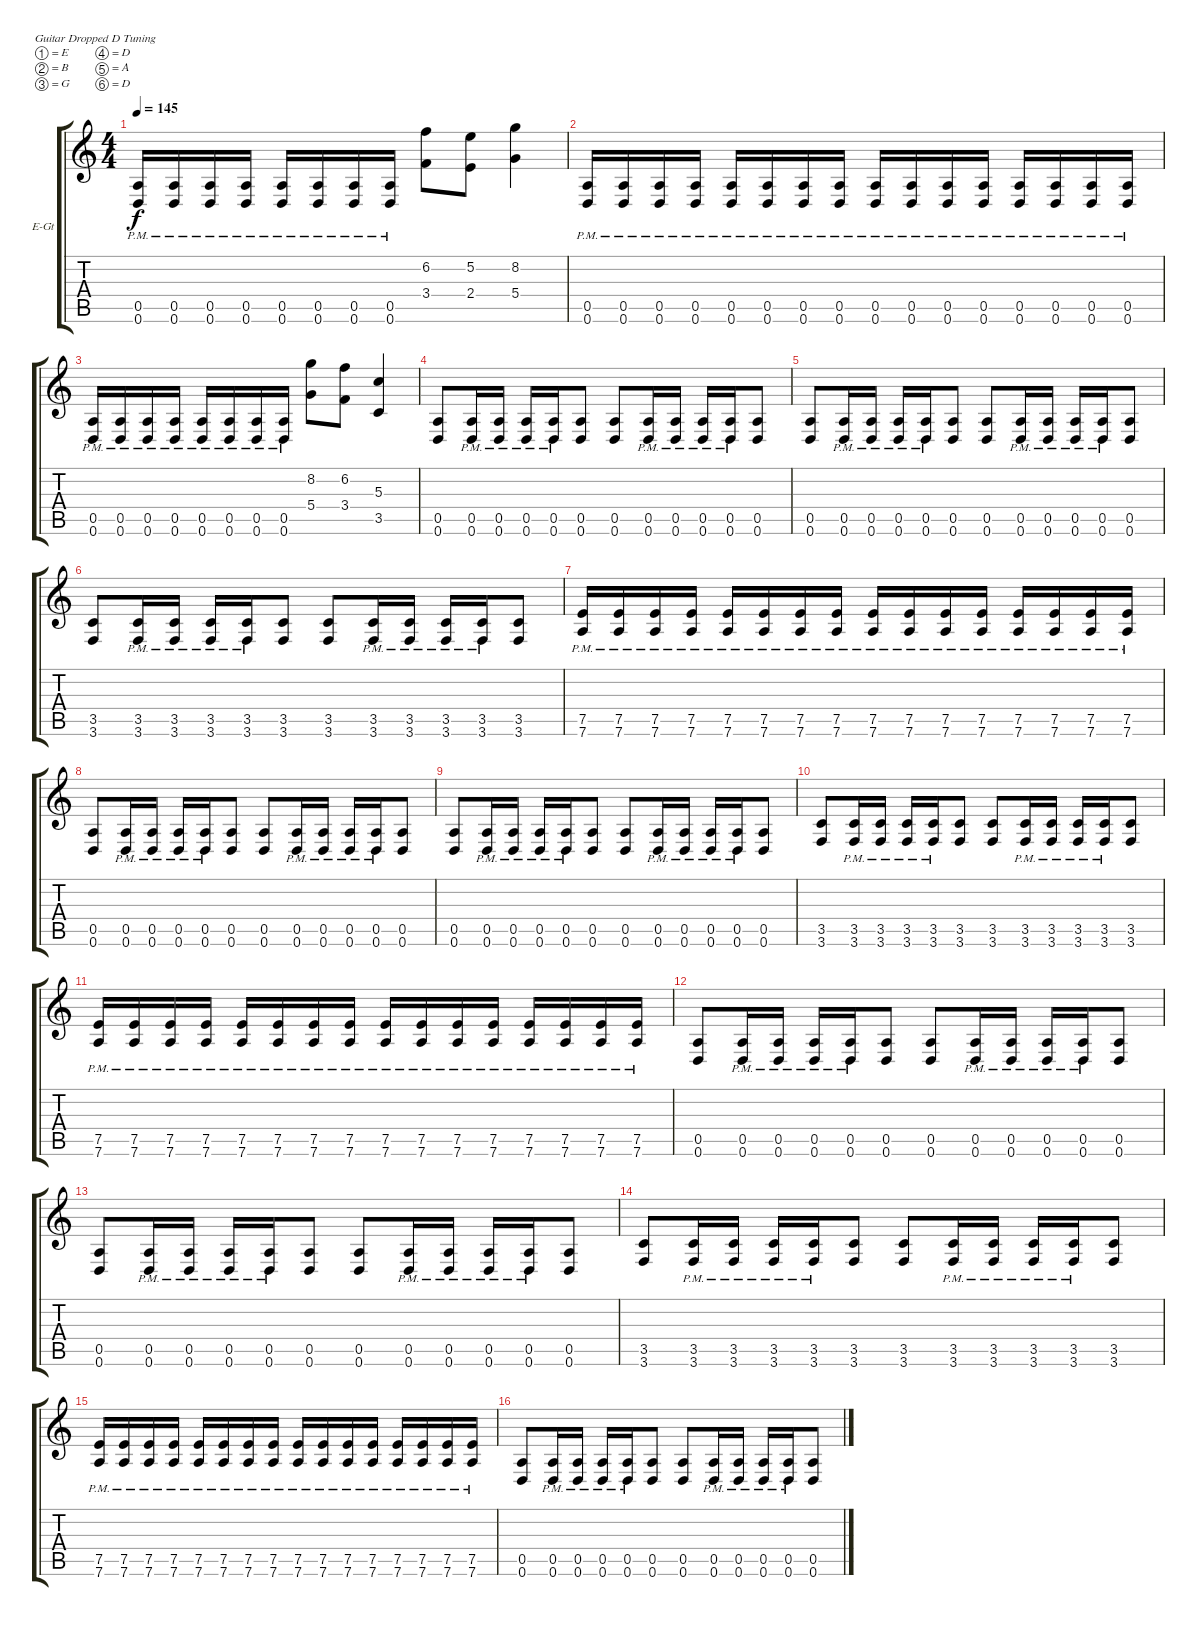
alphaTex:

\bracketExtendMode groupsimilarinstruments
\firstSystemTrackNameOrientation horizontal
\otherSystemsTrackNameOrientation horizontal
\track ("Spur 1" "E-Gt") {instrument distortionguitar}
\staff {score tabs}
\tuning (E4 B3 G3 D3 A2 D2)
\ts (4 4)
\tempo 145
\clef g2
\ks c
(0.5{pm} 0.6{pm}).16{dy f} (0.5{pm} 0.6{pm}).16 (0.5{pm} 0.6{pm}).16 (0.5{pm} 0.6{pm}).16 (0.5{pm} 0.6{pm}).16 (0.5{pm} 0.6{pm}).16 (0.5{pm} 0.6{pm}).16 (0.5{pm} 0.6{pm}).16 (6.2 3.4).8 (5.2 2.4).8 (8.2 5.4).4 |
(0.5{pm} 0.6{pm}).16 (0.5{pm} 0.6{pm}).16 (0.5{pm} 0.6{pm}).16 (0.5{pm} 0.6{pm}).16 (0.5{pm} 0.6{pm}).16 (0.5{pm} 0.6{pm}).16 (0.5{pm} 0.6{pm}).16 (0.5{pm} 0.6{pm}).16 (0.5{pm} 0.6{pm}).16 (0.5{pm} 0.6{pm}).16 (0.5{pm} 0.6{pm}).16 (0.5{pm} 0.6{pm}).16 (0.5{pm} 0.6{pm}).16 (0.5{pm} 0.6{pm}).16 (0.5{pm} 0.6{pm}).16 (0.5{pm} 0.6{pm}).16 |
(0.5{pm} 0.6{pm}).16 (0.5{pm} 0.6{pm}).16 (0.5{pm} 0.6{pm}).16 (0.5{pm} 0.6{pm}).16 (0.5{pm} 0.6{pm}).16 (0.5{pm} 0.6{pm}).16 (0.5{pm} 0.6{pm}).16 (0.5{pm} 0.6{pm}).16 (8.2 5.4).8 (6.2 3.4).8 (5.3 3.5).4 |
(0.5 0.6).8 (0.5{pm} 0.6{pm}).16 (0.5{pm} 0.6{pm}).16 (0.5{pm} 0.6{pm}).16 (0.5{pm} 0.6{pm}).16 (0.5 0.6).8 (0.5 0.6).8 (0.5{pm} 0.6{pm}).16 (0.5{pm} 0.6{pm}).16 (0.5{pm} 0.6{pm}).16 (0.5{pm} 0.6{pm}).16 (0.5 0.6).8 |
(0.5 0.6).8 (0.5{pm} 0.6{pm}).16 (0.5{pm} 0.6{pm}).16 (0.5{pm} 0.6{pm}).16 (0.5{pm} 0.6{pm}).16 (0.5 0.6).8 (0.5 0.6).8 (0.5{pm} 0.6{pm}).16 (0.5{pm} 0.6{pm}).16 (0.5{pm} 0.6{pm}).16 (0.5{pm} 0.6{pm}).16 (0.5 0.6).8 |
(3.5 3.6).8 (3.5{pm} 3.6{pm}).16 (3.5{pm} 3.6{pm}).16 (3.5{pm} 3.6{pm}).16 (3.5{pm} 3.6{pm}).16 (3.5 3.6).8 (3.5 3.6).8 (3.5{pm} 3.6{pm}).16 (3.5{pm} 3.6{pm}).16 (3.5{pm} 3.6{pm}).16 (3.5{pm} 3.6{pm}).16 (3.5 3.6).8 |
(7.5{pm} 7.6{pm}).16 (7.5{pm} 7.6{pm}).16 (7.5{pm} 7.6{pm}).16 (7.5{pm} 7.6{pm}).16 (7.5{pm} 7.6{pm}).16 (7.5{pm} 7.6{pm}).16 (7.5{pm} 7.6{pm}).16 (7.5{pm} 7.6{pm}).16 (7.5{pm} 7.6{pm}).16 (7.5{pm} 7.6{pm}).16 (7.5{pm} 7.6{pm}).16 (7.5{pm} 7.6{pm}).16 (7.5{pm} 7.6{pm}).16 (7.5{pm} 7.6{pm}).16 (7.5{pm} 7.6{pm}).16 (7.5{pm} 7.6{pm}).16 |
(0.5 0.6).8 (0.5{pm} 0.6{pm}).16 (0.5{pm} 0.6{pm}).16 (0.5{pm} 0.6{pm}).16 (0.5{pm} 0.6{pm}).16 (0.5 0.6).8 (0.5 0.6).8 (0.5{pm} 0.6{pm}).16 (0.5{pm} 0.6{pm}).16 (0.5{pm} 0.6{pm}).16 (0.5{pm} 0.6{pm}).16 (0.5 0.6).8 |
(0.5 0.6).8 (0.5{pm} 0.6{pm}).16 (0.5{pm} 0.6{pm}).16 (0.5{pm} 0.6{pm}).16 (0.5{pm} 0.6{pm}).16 (0.5 0.6).8 (0.5 0.6).8 (0.5{pm} 0.6{pm}).16 (0.5{pm} 0.6{pm}).16 (0.5{pm} 0.6{pm}).16 (0.5{pm} 0.6{pm}).16 (0.5 0.6).8 |
(3.5 3.6).8 (3.5{pm} 3.6{pm}).16 (3.5{pm} 3.6{pm}).16 (3.5{pm} 3.6{pm}).16 (3.5{pm} 3.6{pm}).16 (3.5 3.6).8 (3.5 3.6).8 (3.5{pm} 3.6{pm}).16 (3.5{pm} 3.6{pm}).16 (3.5{pm} 3.6{pm}).16 (3.5{pm} 3.6{pm}).16 (3.5 3.6).8 |
(7.5{pm} 7.6{pm}).16 (7.5{pm} 7.6{pm}).16 (7.5{pm} 7.6{pm}).16 (7.5{pm} 7.6{pm}).16 (7.5{pm} 7.6{pm}).16 (7.5{pm} 7.6{pm}).16 (7.5{pm} 7.6{pm}).16 (7.5{pm} 7.6{pm}).16 (7.5{pm} 7.6{pm}).16 (7.5{pm} 7.6{pm}).16 (7.5{pm} 7.6{pm}).16 (7.5{pm} 7.6{pm}).16 (7.5{pm} 7.6{pm}).16 (7.5{pm} 7.6{pm}).16 (7.5{pm} 7.6{pm}).16 (7.5{pm} 7.6{pm}).16 |
(0.5 0.6).8 (0.5{pm} 0.6{pm}).16 (0.5{pm} 0.6{pm}).16 (0.5{pm} 0.6{pm}).16 (0.5{pm} 0.6{pm}).16 (0.5 0.6).8 (0.5 0.6).8 (0.5{pm} 0.6{pm}).16 (0.5{pm} 0.6{pm}).16 (0.5{pm} 0.6{pm}).16 (0.5{pm} 0.6{pm}).16 (0.5 0.6).8 |
(0.5 0.6).8 (0.5{pm} 0.6{pm}).16 (0.5{pm} 0.6{pm}).16 (0.5{pm} 0.6{pm}).16 (0.5{pm} 0.6{pm}).16 (0.5 0.6).8 (0.5 0.6).8 (0.5{pm} 0.6{pm}).16 (0.5{pm} 0.6{pm}).16 (0.5{pm} 0.6{pm}).16 (0.5{pm} 0.6{pm}).16 (0.5 0.6).8 |
(3.5 3.6).8 (3.5{pm} 3.6{pm}).16 (3.5{pm} 3.6{pm}).16 (3.5{pm} 3.6{pm}).16 (3.5{pm} 3.6{pm}).16 (3.5 3.6).8 (3.5 3.6).8 (3.5{pm} 3.6{pm}).16 (3.5{pm} 3.6{pm}).16 (3.5{pm} 3.6{pm}).16 (3.5{pm} 3.6{pm}).16 (3.5 3.6).8 |
(7.5{pm} 7.6{pm}).16 (7.5{pm} 7.6{pm}).16 (7.5{pm} 7.6{pm}).16 (7.5{pm} 7.6{pm}).16 (7.5{pm} 7.6{pm}).16 (7.5{pm} 7.6{pm}).16 (7.5{pm} 7.6{pm}).16 (7.5{pm} 7.6{pm}).16 (7.5{pm} 7.6{pm}).16 (7.5{pm} 7.6{pm}).16 (7.5{pm} 7.6{pm}).16 (7.5{pm} 7.6{pm}).16 (7.5{pm} 7.6{pm}).16 (7.5{pm} 7.6{pm}).16 (7.5{pm} 7.6{pm}).16 (7.5{pm} 7.6{pm}).16 |
(0.5 0.6).8 (0.5{pm} 0.6{pm}).16 (0.5{pm} 0.6{pm}).16 (0.5{pm} 0.6{pm}).16 (0.5{pm} 0.6{pm}).16 (0.5 0.6).8 (0.5 0.6).8 (0.5{pm} 0.6{pm}).16 (0.5{pm} 0.6{pm}).16 (0.5{pm} 0.6{pm}).16 (0.5{pm} 0.6{pm}).16 (0.5 0.6).8
